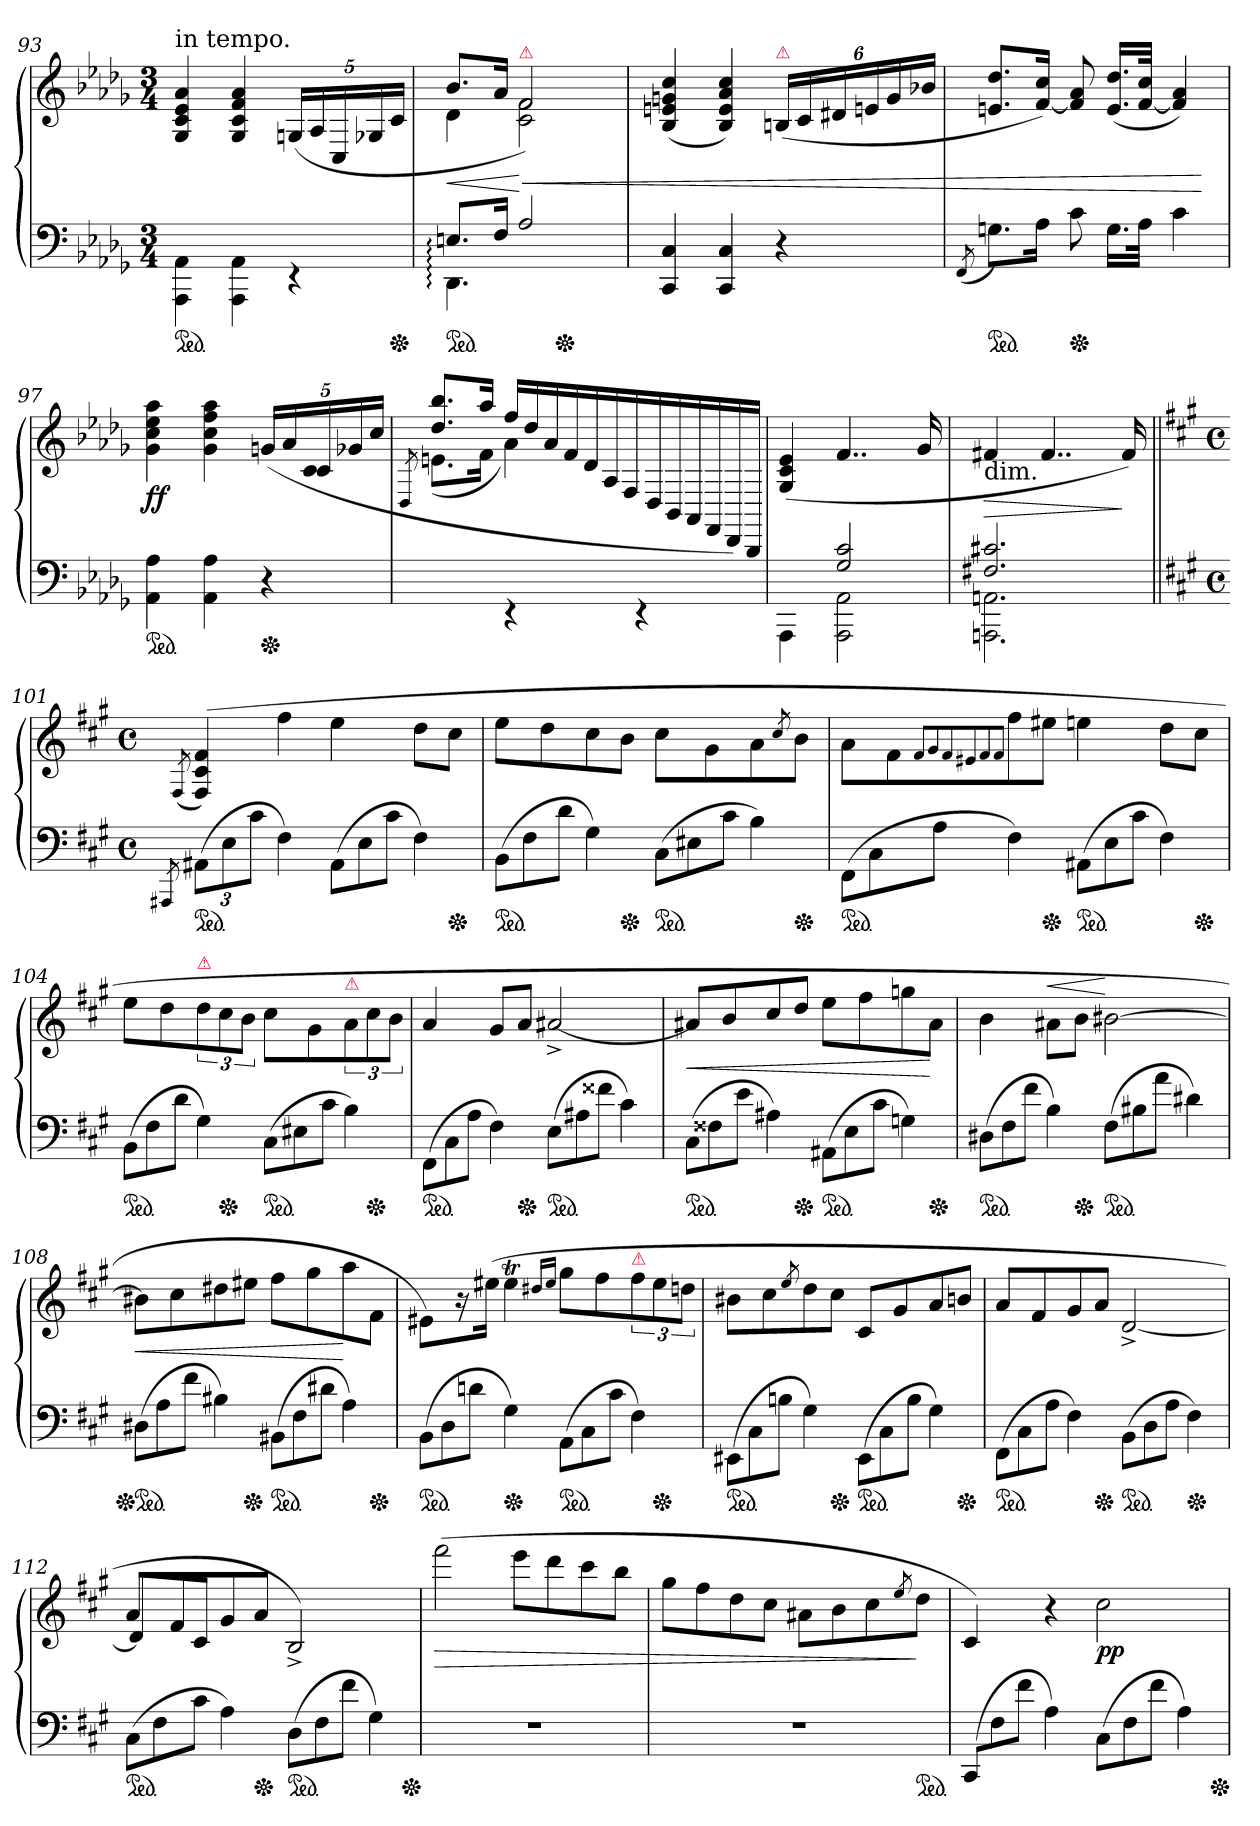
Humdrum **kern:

**kern	**kern	**dynam
*part1	*part1	*part1
*staff2	*staff1	*staff1/2
*clefF4	*clefG2	*
*k[b-e-a-d-g-]	*k[b-e-a-d-g-]	*
*M3/4	*M3/4	*
=93	=93	=93
!	!LO:TX:a:t=in tempo.	!
*ped	*	*
4AAA-\ 4AA-\	4G-/ 4c/ 4e-/ 4a-/	.
4AAA-\ 4AA-\	4G-/ 4c/ 4f/ 4a-/	.
4rEE	(>20Gn/LL	.
.	20A-/	.
.	20C/	.
.	20G-X	.
*Xped	*	*
.	20c/JJ	.
=94	=94	=94
*^	*^	*
!	!	!	!	!LO:HP:b
*ped	*	*	*	*
8.En:L	4.DD-:	8.b-L	4d-	<
16FJk	.	16a-Jk	.	.
!	!	!LO:TX:a:color=crimson:t=⚠	!	!
!	!	!	!	!LO:HP:n=1:b
2A-	.	2f)	2c 2f	[ <
*Xped	*	*	*	*
.	4.ryy	.	.	.
*v	*v	*	*	*
*	*v	*v	*
=95	=95	=95
4CC 4C	(>4B- 4en 4gn 4cc	.
4CC 4C	4B- 4e 4a- 4cc)	.
!	!LO:TX:a:color=crimson:t=⚠	!
4r	(<24BnLL	.
.	24c	.
.	24d#X	.
.	24en	.
.	24g	.
.	24b-XJJ	.
=96	=96	=96
(>8qFF/	.	.
*ped	*	*
8.GnL)	8.en 8.dd-L	.
16A-Jk	[16f 16ccJk)	.
*Xped	*	*
8c	8f] 8a-	.
16.GLL	(>16.e 16.dd-LL	.
32A-JJk	[32f 32ccJJk	.
4c	4f] 4a-)	.
.	.	[
=97	=97	=97
*	*^	*
!	!	!	!LO:DY:b
*ped	*	*	*
4AA- 4A-	4g- 4cc 4ee- 4aa-	2ryy	ff
4AA- 4A-	4g- 4cc 4ff 4aa-	.	.
*	*	*Xtuplet	*
*Xped	*	*	*
4r	(>20gnLL	20ryy	.
.	20a-	20ryy	.
!	!	!LO:N:vis=4	!
.	20c	20c\	.
.	20g-X	20ryy	.
.	20ccJJ	20ryy	.
=98	=98	=98	=98
.	.	8qD-/	.
4ryy	8.dd- 8.bb-L	(>8.enL	.
.	16aa-Jk	16fJk	.
4rEE	26ffLL	4a-)	.
.	26dd-	.	.
.	26a-	.	.
.	26f	.	.
.	26d-	.	.
.	26A-/	.	.
.	26F/	.	.
4rEE	.	4ryy	.
.	26D-/	.	.
.	26BB-/	.	.
.	26AA-/	.	.
.	26FF/	.	.
.	26DD-/)	.	.
.	26BBB-/JJ	.	.
*	*v	*v	*
=99	=99	=99
*^	*	*
4ryy	4AAA-\	(>4G-/ 4c/ 4e-/	.
2G- 2c	2AAA- 2AA-	4..f	.
.	.	16g-	.
=100	=100	=100	=100
!	!	!LO:TX:b:t=dim.	!
!	!	!	!LO:HP:b
2.F#X 2.c#X	2.AAAn 2.AAn	4f#X	>
.	.	4..f#	.
.	.	16f#)	]
*v	*v	*	*
=101||	=101||	=101||
*k[f#c#g#]	*k[f#c#g#]	*
*M4/4	*M4/4	*
*met(c)	*met(c)	*
8qAAA#X/	(>8qF#/	.
!LO:TX:a:color=crimson:t=⚠	!	!
*ped	*	*
(>12AA#X\L	(>4F#/ 4c#/ 4f#/)	.
12E\	.	.
12c#\J	.	.
4F#)	4ff#	.
*Xtuplet	*	*
(>12AA#L	4ee	.
12E	.	.
12c#J	.	.
4F#)	8ddL	.
*Xped	*	*
.	8cc#J	.
=102	=102	=102
*ped	*	*
(>12BBL	8eeL	.
12F#	.	.
.	8dd	.
12dJ	.	.
4G#)	8cc#	.
*Xped	*	*
.	8bJ	.
*ped	*	*
(>12C#L	8cc#\L	.
12E#X	.	.
.	8g#	.
12c#J	.	.
4B)	8a	.
.	8qcc#/	.
*Xped	*	*
.	8bJ	.
=103	=103	=103
*ped	*	*
(>12FF#\L	8aL	.
12C#	.	.
.	8f#	.
12AJ	.	.
.	8qf#/L	.
.	8qg#/	.
.	8qf#/	.
.	8qe#X/	.
.	8qf#/	.
.	8qf#/J	.
4F#)	8ff#	.
*Xped	*	*
.	8ee#XJ	.
*ped	*	*
(>12AA#XL	4een	.
12E	.	.
12c#J	.	.
4F#)	8ddL	.
*Xped	*	*
.	8cc#J	.
=104	=104	=104
*ped	*	*
(>12BBL	8eeL	.
12F#	.	.
.	8dd	.
12dJ	.	.
*	*tuplet	*
!	!LO:TX:a:color=crimson:t=⚠	!
4G#)	12dd	.
*Xped	*	*
.	12cc#	.
.	12bJ	.
*ped	*	*
(>12C#L	8cc#\L	.
12E#X	.	.
.	8g#	.
12c#J	.	.
!	!LO:TX:a:color=crimson:t=⚠	!
4B)	12a	.
*Xped	*	*
.	12cc#	.
.	12bJ	.
=105	=105	=105
*ped	*	*
(>12FF#\L	4a	.
12C#	.	.
12AJ	.	.
4F#)	8g#L	.
*Xped	*	*
.	8aJ	.
*ped	*	*
(>12EL	[2a#X^>	.
12A#X	.	.
12f##XJ	.	.
4c#)	.	.
=106	=106	=106
!	!	!LO:HP:b
*ped	*	*
(>12C#L	8a#X/L]	<
12F##X	.	.
.	8b	.
12eJ	.	.
4A#X)	8cc#	.
*Xped	*	*
.	8ddJ	.
*ped	*	*
(>12AA#XL	8eeL	.
12E	.	.
.	8ff#	.
12c#J	.	.
4Gn)	8ggn	.
*Xped	*	*
.	8a#J	[
=107	=107	=107
*ped	*	*
(12D#XL	4b	.
12F#	.	.
12f#J	.	.
!	!	!LO:HP:a
4B)	8a#X\L	<
*Xped	*	*
.	8bJ	.
*ped	*	*
(>12F#L	[2b#X	[
12B#X	.	.
12aJ	.	.
4d#X)	.	.
=108	=108	=108
!	!	!LO:HP:b
*Xped	*	*
*ped	*	*
(>12D#XL	8b#XL]	<
12A	.	.
.	8cc#	.
12f#J	.	.
4B#X)	8dd#X	.
*Xped	*	*
.	8ee#XJ	.
*ped	*	*
(>12BB#XL	8ff#L	.
12F#	.	.
.	8gg#	.
12d#XJ	.	.
4A)	8aa	[
*Xped	*	*
.	8f#J	.
=109	=109	=109
*ped	*	*
(>12BBL	8e#X\L)	.
12D	.	.
.	16r	.
12dnJ	.	.
.	(>16ee#XJk	.
*Xped	*	*
4G#)	4ee#t	.
.	16qdd#X/LL	.
.	16qee#/JJ	.
*ped	*	*
(>12AAL	8gg#L	.
12C#	.	.
.	8ff#	.
12c#J	.	.
!	!LO:TX:a:color=crimson:t=⚠	!
4F#)	12ff#	.
*Xped	*	*
.	12ee#	.
.	12ddnJ	.
=110	=110	=110
*ped	*	*
(>12EE#X\L	8b#XL	.
12C#	.	.
.	8cc#	.
12BnJ	.	.
.	8qee/	.
4G#)	8dd	.
*Xped	*	*
.	8cc#J	.
*ped	*	*
(>12EE#\L	8c#L	.
12C#	.	.
.	8g#	.
12BJ	.	.
4G#)	8a	.
*Xped	*	*
.	8bnJ	.
=111	=111	=111
*ped	*	*
(>12FF#\L	8aL	.
12C#	.	.
.	8f#	.
12AJ	.	.
4F#)	8g#	.
*Xped	*	*
.	8aJ	.
*ped	*	*
(>12BBL	[2d^>	.
12D	.	.
12AJ	.	.
*Xped	*	*
4F#)	.	.
=112	=112	=112
*	*^	*
*	*	*Xtuplet	*
*ped	*	*	*
(>12C#L	8aL	12d\L]	.
12F#	.	12ryy	.
.	8f#	.	.
12c#J	.	12c#/J	.
4A)	8g#	2.ryy	.
*Xped	*	*	*
.	8aJ	.	.
*ped	*	*	*
(>12DL	2B^>)	.	.
12F#	.	.	.
12f#J	.	.	.
4G#)	.	.	.
*	*v	*v	*
*Xped	*	*
=113	=113	=113
!	!	!LO:HP:b
1rF	(>2fff#	>
.	8eeeL	.
.	8ddd	.
.	8ccc#	.
.	8bbJ	.
=114	=114	=114
1rF	8gg#L	.
.	8ff#	.
.	8dd	.
.	8cc#J	.
.	8a#XL	.
.	8b	.
.	8cc#	.
.	8qee/	.
*ped	*	*
.	8ddJ	]
=115	=115	=115
(>12CC#/L	4c#)	.
12F#\	.	.
12f#\J	.	.
4A)	4r	.
!	!	!LO:DY:b
(>12C#L	2cc#	pp
12F#	.	.
12f#J	.	.
4A)	.	.
*Xped	*	*
=	=	=
*-	*-	*-
